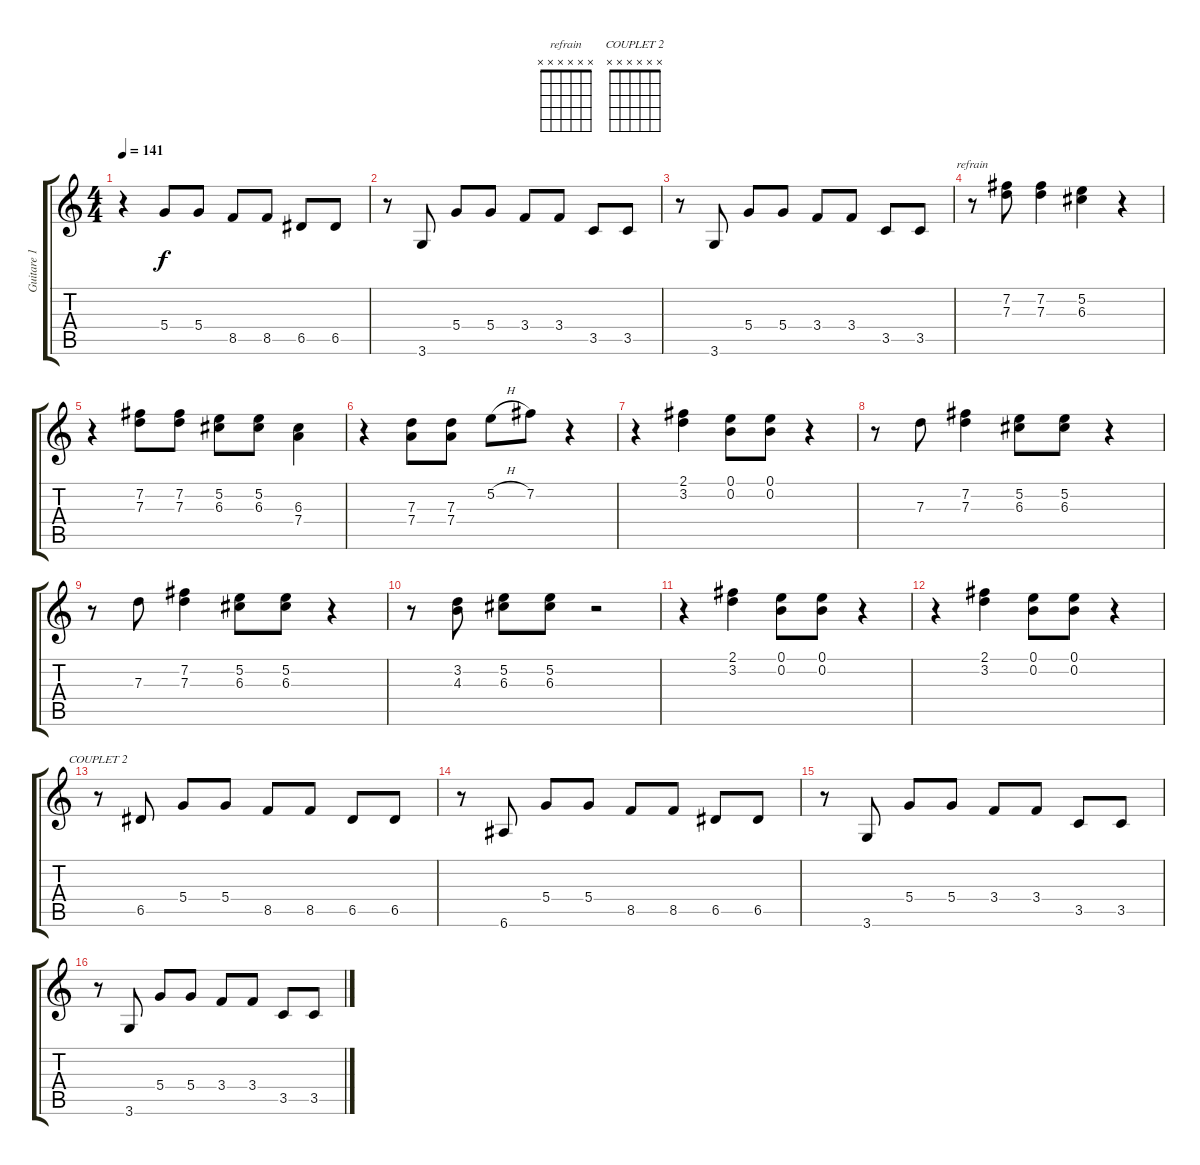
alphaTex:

\track ("Guitare 1" "Guitare 1") {instrument overdrivenguitar}
\staff {score tabs}
\tuning (E4 B3 G3 D3 A2 E2) {hide}
\chord ("refrain" x x x x x x)
\chord ("COUPLET 2" x x x x x x)
\ts (4 4)
\tempo 141
\clef g2
\ks c
r.4{dy f} 5.4.8 5.4.8 8.5.8 8.5.8 6.5.8 6.5.8 |
r.8 3.6.8 5.4.8 5.4.8 3.4.8 3.4.8 3.5.8 3.5.8 |
r.8 3.6.8 5.4.8 5.4.8 3.4.8 3.4.8 3.5.8 3.5.8 |
r.8{ch "refrain"} (7.2 7.3).8 (7.2 7.3).4 (5.2 6.3).4 r.4 |
r.4 (7.2 7.3).8 (7.2 7.3).8 (5.2 6.3).8 (5.2 6.3).8 (6.3 7.4).4 |
r.4 (7.3 7.4).8 (7.3 7.4).8 5.2{h}.8 7.2.8 r.4 |
r.4 (2.1 3.2).4 (0.1 0.2).8 (0.1 0.2).8 r.4 |
r.8 7.3.8 (7.2 7.3).4 (5.2 6.3).8 (5.2 6.3).8 r.4 |
r.8 7.3.8 (7.2 7.3).4 (5.2 6.3).8 (5.2 6.3).8 r.4 |
r.8 (3.2 4.3).8 (5.2 6.3).8 (5.2 6.3).8 r.2 |
r.4 (2.1 3.2).4 (0.1 0.2).8 (0.1 0.2).8 r.4 |
r.4 (2.1 3.2).4 (0.1 0.2).8 (0.1 0.2).8 r.4 |
r.8{ch "COUPLET 2"} 6.5.8 5.4.8 5.4.8 8.5.8 8.5.8 6.5.8 6.5.8 |
r.8 6.6.8 5.4.8 5.4.8 8.5.8 8.5.8 6.5.8 6.5.8 |
r.8 3.6.8 5.4.8 5.4.8 3.4.8 3.4.8 3.5.8 3.5.8 |
r.8 3.6.8 5.4.8 5.4.8 3.4.8 3.4.8 3.5.8 3.5.8
